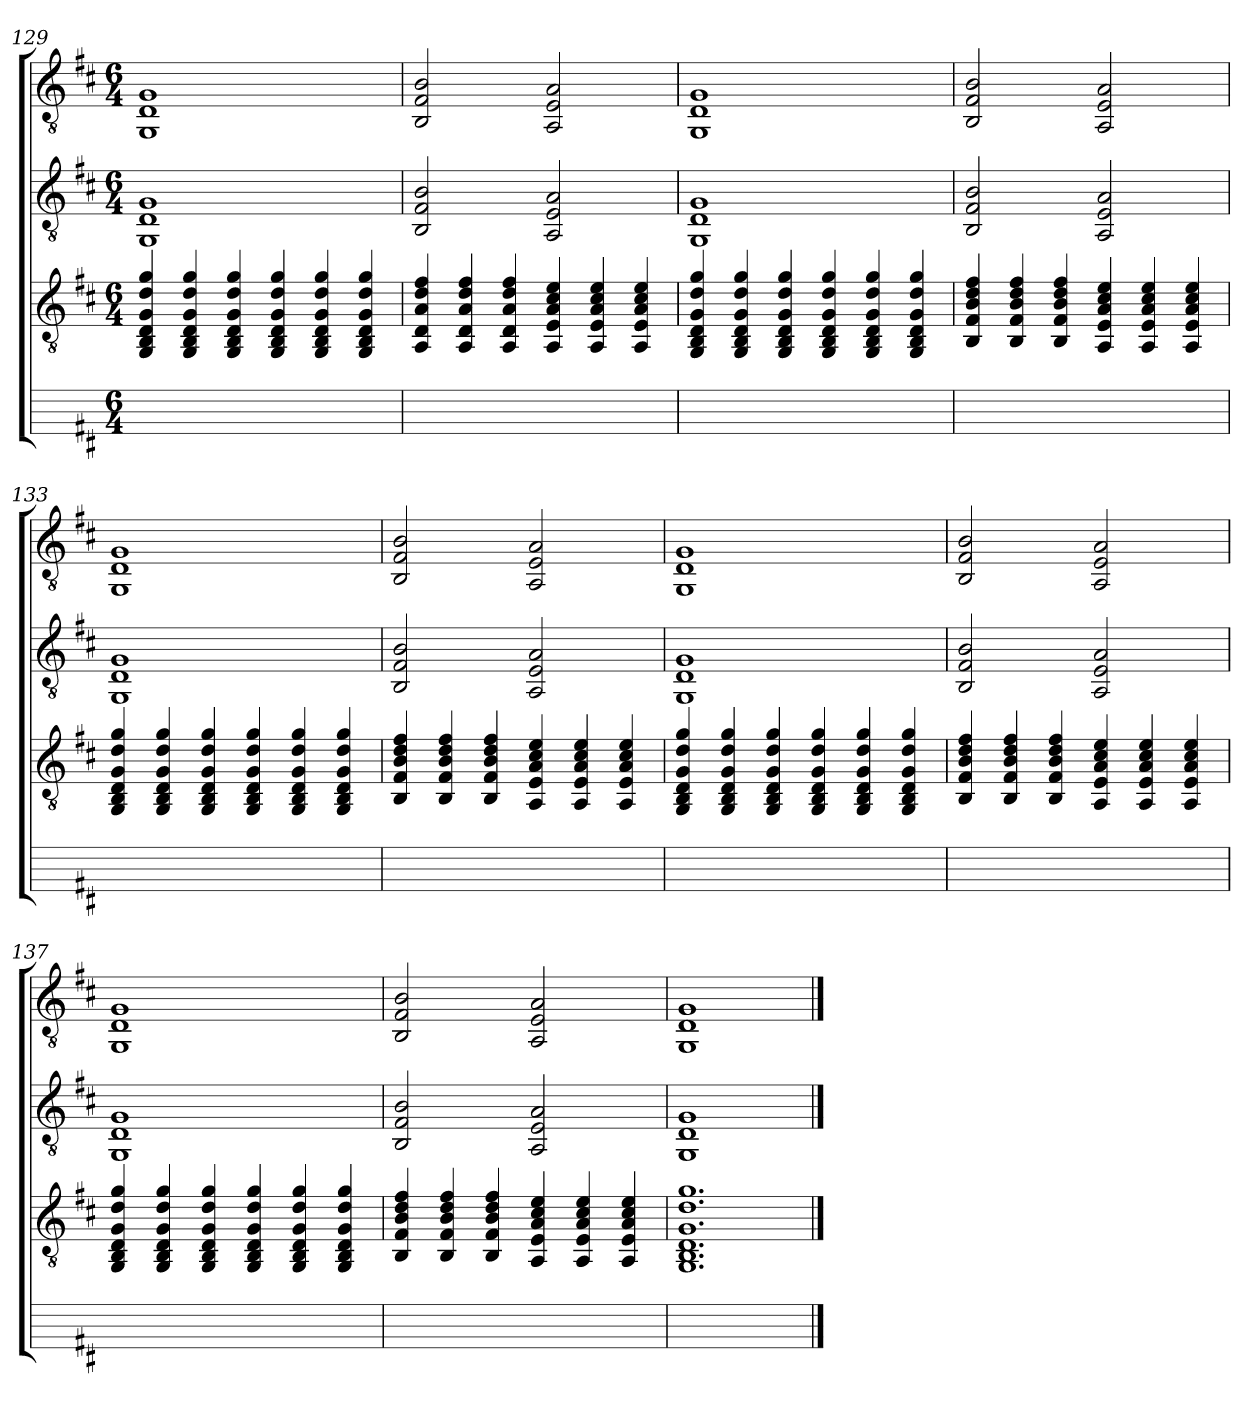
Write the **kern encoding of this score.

**kern	**kern	**kern	**kern
*part4	*part3	*part2	*part1
*staff4	*staff3	*staff2	*staff1
*	*clefGv2	*clefGv2	*clefGv2
*k[f#c#]	*k[f#c#]	*k[f#c#]	*k[f#c#]
*M6/4	*M6/4	*M6/4	*M6/4
=129	=129	=129	=129
!	!	!LO:N:vis=1	!LO:N:vis=1
1.ryy	4GG/ 4BB/ 4D/ 4G/ 4d/ 4g/	1.GG 1.D 1.G	1.GG 1.D 1.G
.	4GG/ 4BB/ 4D/ 4G/ 4d/ 4g/	.	.
.	4GG/ 4BB/ 4D/ 4G/ 4d/ 4g/	.	.
.	4GG/ 4BB/ 4D/ 4G/ 4d/ 4g/	.	.
.	4GG/ 4BB/ 4D/ 4G/ 4d/ 4g/	.	.
.	4GG/ 4BB/ 4D/ 4G/ 4d/ 4g/	.	.
!!LO:LB:g=z
=130	=130	=130	=130
!	!	!LO:N:vis=2	!LO:N:vis=2
1.ryy	4AA/ 4D/ 4A/ 4d/ 4f#/	2.BB 2.F# 2.B	2.BB 2.F# 2.B
.	4AA/ 4D/ 4A/ 4d/ 4f#/	.	.
.	4AA/ 4D/ 4A/ 4d/ 4f#/	.	.
!	!	!LO:N:vis=2	!LO:N:vis=2
.	4AA/ 4E/ 4A/ 4c#/ 4e/	2.AA 2.E 2.A	2.AA 2.E 2.A
.	4AA/ 4E/ 4A/ 4c#/ 4e/	.	.
.	4AA/ 4E/ 4A/ 4c#/ 4e/	.	.
=131	=131	=131	=131
!	!	!LO:N:vis=1	!LO:N:vis=1
1.ryy	4GG/ 4BB/ 4D/ 4G/ 4d/ 4g/	1.GG 1.D 1.G	1.GG 1.D 1.G
.	4GG/ 4BB/ 4D/ 4G/ 4d/ 4g/	.	.
.	4GG/ 4BB/ 4D/ 4G/ 4d/ 4g/	.	.
.	4GG/ 4BB/ 4D/ 4G/ 4d/ 4g/	.	.
.	4GG/ 4BB/ 4D/ 4G/ 4d/ 4g/	.	.
.	4GG/ 4BB/ 4D/ 4G/ 4d/ 4g/	.	.
=132	=132	=132	=132
!	!	!LO:N:vis=2	!LO:N:vis=2
1.ryy	4BB/ 4F#/ 4B/ 4d/ 4f#/	2.BB 2.F# 2.B	2.BB 2.F# 2.B
.	4BB/ 4F#/ 4B/ 4d/ 4f#/	.	.
.	4BB/ 4F#/ 4B/ 4d/ 4f#/	.	.
!	!	!LO:N:vis=2	!LO:N:vis=2
.	4AA/ 4E/ 4A/ 4c#/ 4e/	2.AA 2.E 2.A	2.AA 2.E 2.A
.	4AA/ 4E/ 4A/ 4c#/ 4e/	.	.
.	4AA/ 4E/ 4A/ 4c#/ 4e/	.	.
=133	=133	=133	=133
!	!	!LO:N:vis=1	!LO:N:vis=1
1.ryy	4GG/ 4BB/ 4D/ 4G/ 4d/ 4g/	1.GG 1.D 1.G	1.GG 1.D 1.G
.	4GG/ 4BB/ 4D/ 4G/ 4d/ 4g/	.	.
.	4GG/ 4BB/ 4D/ 4G/ 4d/ 4g/	.	.
.	4GG/ 4BB/ 4D/ 4G/ 4d/ 4g/	.	.
.	4GG/ 4BB/ 4D/ 4G/ 4d/ 4g/	.	.
.	4GG/ 4BB/ 4D/ 4G/ 4d/ 4g/	.	.
!!LO:PB:g=z
=134	=134	=134	=134
!	!	!LO:N:vis=2	!LO:N:vis=2
1.ryy	4BB/ 4F#/ 4B/ 4d/ 4f#/	2.BB 2.F# 2.B	2.BB 2.F# 2.B
.	4BB/ 4F#/ 4B/ 4d/ 4f#/	.	.
.	4BB/ 4F#/ 4B/ 4d/ 4f#/	.	.
!	!	!LO:N:vis=2	!LO:N:vis=2
.	4AA/ 4E/ 4A/ 4c#/ 4e/	2.AA 2.E 2.A	2.AA 2.E 2.A
.	4AA/ 4E/ 4A/ 4c#/ 4e/	.	.
.	4AA/ 4E/ 4A/ 4c#/ 4e/	.	.
=135	=135	=135	=135
!	!	!LO:N:vis=1	!LO:N:vis=1
1.ryy	4GG/ 4BB/ 4D/ 4G/ 4d/ 4g/	1.GG 1.D 1.G	1.GG 1.D 1.G
.	4GG/ 4BB/ 4D/ 4G/ 4d/ 4g/	.	.
.	4GG/ 4BB/ 4D/ 4G/ 4d/ 4g/	.	.
.	4GG/ 4BB/ 4D/ 4G/ 4d/ 4g/	.	.
.	4GG/ 4BB/ 4D/ 4G/ 4d/ 4g/	.	.
.	4GG/ 4BB/ 4D/ 4G/ 4d/ 4g/	.	.
=136	=136	=136	=136
!	!	!LO:N:vis=2	!LO:N:vis=2
1.ryy	4BB/ 4F#/ 4B/ 4d/ 4f#/	2.BB 2.F# 2.B	2.BB 2.F# 2.B
.	4BB/ 4F#/ 4B/ 4d/ 4f#/	.	.
.	4BB/ 4F#/ 4B/ 4d/ 4f#/	.	.
!	!	!LO:N:vis=2	!LO:N:vis=2
.	4AA/ 4E/ 4A/ 4c#/ 4e/	2.AA 2.E 2.A	2.AA 2.E 2.A
.	4AA/ 4E/ 4A/ 4c#/ 4e/	.	.
.	4AA/ 4E/ 4A/ 4c#/ 4e/	.	.
=137	=137	=137	=137
!	!	!LO:N:vis=1	!LO:N:vis=1
1.ryy	4GG/ 4BB/ 4D/ 4G/ 4d/ 4g/	1.GG 1.D 1.G	1.GG 1.D 1.G
.	4GG/ 4BB/ 4D/ 4G/ 4d/ 4g/	.	.
.	4GG/ 4BB/ 4D/ 4G/ 4d/ 4g/	.	.
.	4GG/ 4BB/ 4D/ 4G/ 4d/ 4g/	.	.
.	4GG/ 4BB/ 4D/ 4G/ 4d/ 4g/	.	.
.	4GG/ 4BB/ 4D/ 4G/ 4d/ 4g/	.	.
!!LO:LB:g=z
=138	=138	=138	=138
!	!	!LO:N:vis=2	!LO:N:vis=2
1.ryy	4BB/ 4F#/ 4B/ 4d/ 4f#/	2.BB 2.F# 2.B	2.BB 2.F# 2.B
.	4BB/ 4F#/ 4B/ 4d/ 4f#/	.	.
.	4BB/ 4F#/ 4B/ 4d/ 4f#/	.	.
!	!	!LO:N:vis=2	!LO:N:vis=2
.	4AA/ 4E/ 4A/ 4c#/ 4e/	2.AA 2.E 2.A	2.AA 2.E 2.A
.	4AA/ 4E/ 4A/ 4c#/ 4e/	.	.
.	4AA/ 4E/ 4A/ 4c#/ 4e/	.	.
=139	=139	=139	=139
!	!	!LO:N:vis=1	!LO:N:vis=1
1.ryy	1.GG 1.BB 1.D 1.G 1.d 1.g	1.GG 1.D 1.G	1.GG 1.D 1.G
==	==	==	==
*-	*-	*-	*-
